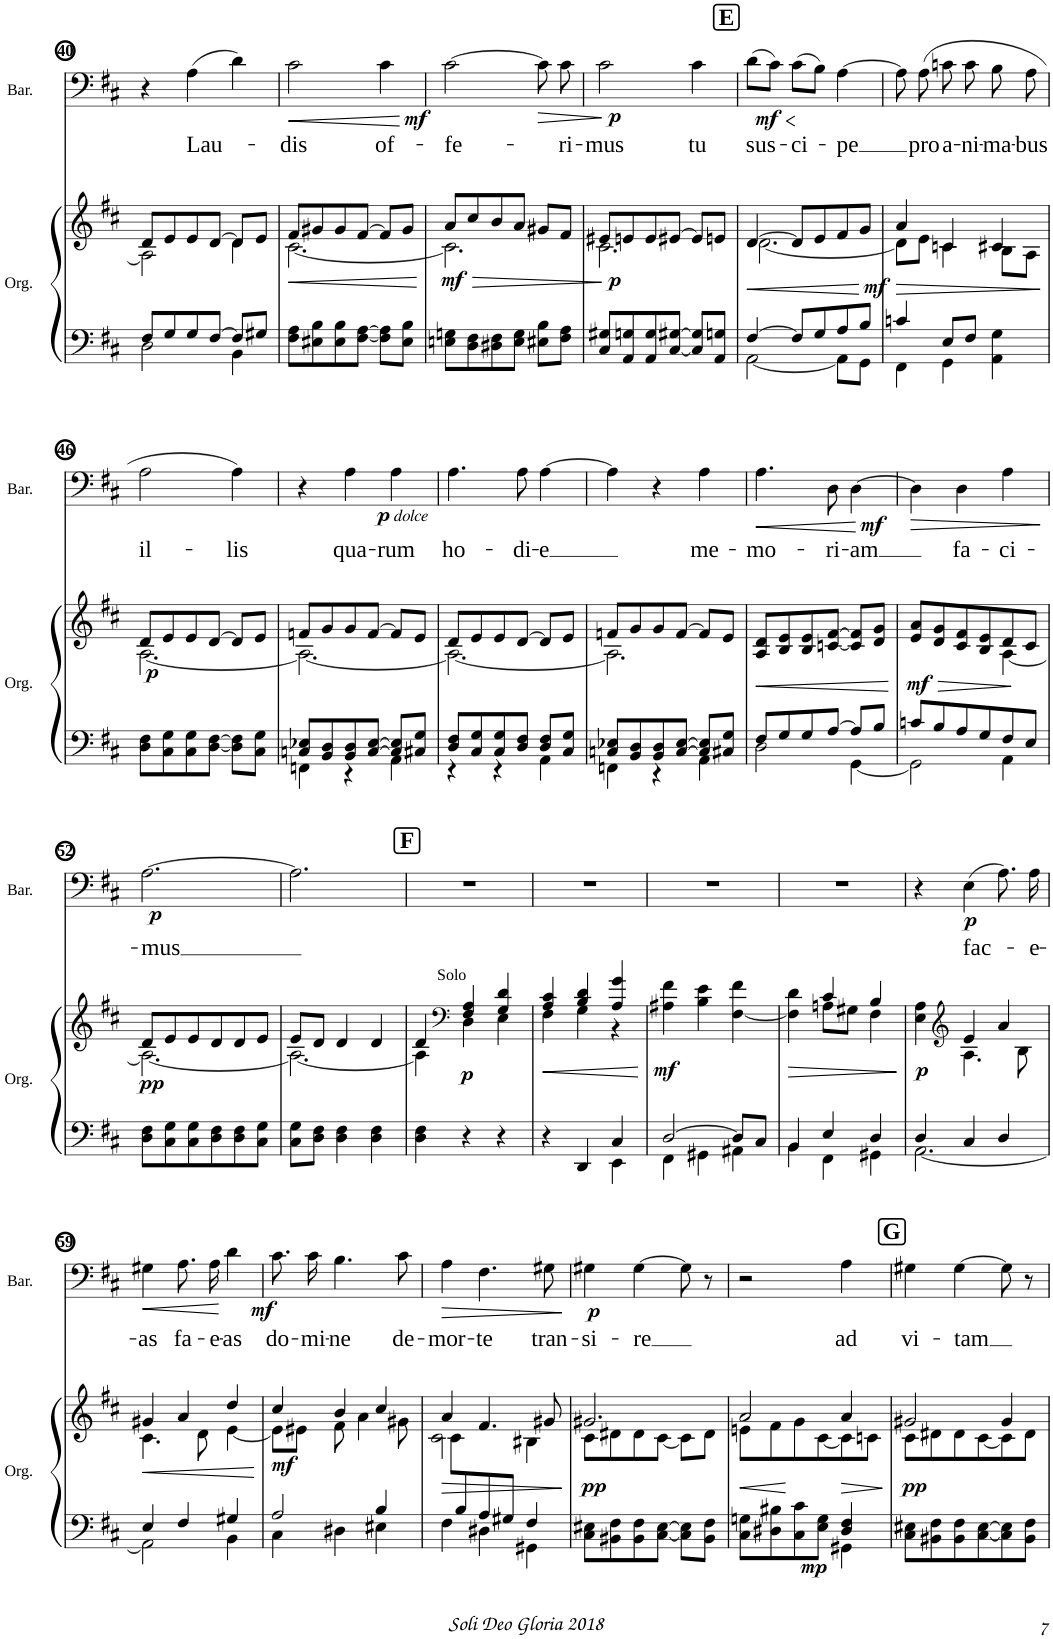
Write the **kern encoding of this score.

**kern	**kern	**dynam	**kern	**text	**dynam
*part2	*part2	*part2	*part1	*part1	*part1
*staff3	*staff2	*staff2/3	*staff1	*staff1	*staff1
*I"Orgue	*	*	*I"Baryton Solo	*	*
*I'Org.	*	*	*I'Bar.	*	*
!!LO:PB:g=z
*clefF4	*clefG2	*	*clefF4	*	*
*k[f#c#]	*k[f#c#]	*	*k[f#c#]	*	*
*M3/4	*M3/4	*	*M3/4	*	*
=40	=40	=40	=40	=40	=40
*^	*^	*	*	*	*
8F#/L	2D\	8d/L	2A\]	.	4r	.	.
8G/	.	8e/	.	.	.	.	.
!	!	!	!	!	!	!LO:LY:b	!
8G/	.	8e/	.	.	(4A\	-Lau-	.
[8F#/J	.	[8d/J	.	.	.	.	.
8F#/L]	4BB\	8d/L]	4d\	.	4d\)	.	.
8G#X/J	.	8e/J	.	.	.	.	.
*v	*v	*	*	*	*	*	*
=41	=41	=41	=41	=41	=41	=41
!	!	!	!LO:HP:b	!	!LO:LY:b	!LO:HP:b
8F#\ 8A\L	8f#/L	[2.c#\	<	2c#\	-dis	<
8E#X\ 8B\	8g#X/	.	.	.	.	.
8E#\ 8B\	8g#/	.	.	.	.	.
[8F#\ [8A\J	[8f#/J	.	.	.	.	.
!	!	!	!	!	!LO:LY:b	!LO:DY:n=1:b
8F#\] 8A\]L	8f#/L]	.	.	4c#\	of-	[ mf
8E#\ 8B\J	8g#/J	.	.	.	.	.
*	*v	*v	*	*	*	*
.	.	[	.	.	.
=42	=42	=42	=42	=42	=42
!	!	!LO:HP:b	!	!LO:LY:b	!
*	*^	*	*	*	*
!	!	!	!LO:DY:n=1:b	!	!	!
8En\ 8Gn\L	8a/L	2.c#\]	> mf	[2c#\	-fe-	.
8D\ 8F#\	8cc#/	.	.	.	.	.
8D#X\ 8F#\	8b/	.	.	.	.	.
8E\ 8G\J	8a/J	.	.	.	.	.
!	!	!	!	!	!	!LO:HP:b
8E#X\ 8B\L	8g#X/L	.	.	8c#\]	.	>
!	!	!	!	!	!LO:LY:b	!
8F#\ 8A\J	8f#/J	.	.	8c#\	-ri-	.
*	*v	*v	*	*	*	*
.	.	]	.	.	]
=43	=43	=43	=43	=43	=43
*	*^	*	*	*	*
!	!	!	!LO:DY:b	!	!LO:LY:b	!LO:DY:b
8C#/ 8G#X/L	8e#X/L	2.c#\	p	2c#\	-mus	p
8AA/ 8Gn/	8en/	.	.	.	.	.
8AA/ 8G/	8e/	.	.	.	.	.
[8C#/ [8G#X/J	[8e#X/J	.	.	.	.	.
!	!	!	!	!	!LO:LY:b	!LO:HP:b
!	!	!	!	!	!	!LO:DY:n=1:b
8C#/] 8G#/]L	8e#/L]	.	.	4c#\	tu	< mf
8AA/ 8Gn/J	8en/J	.	.	.	.	.
*	*v	*v	*	*	*	*
.	.	.	.	.	[
=44	=44	=44	=44	=44	=44
*^	*	*	*	*	*
!	!	!	!LO:HP:b	!	!LO:LY:b	!
*	*	*^	*	*	*	*
[4F#/	[2AA\	[4d/	[2.d\	<	(8d\L	sus-	.
.	.	.	.	.	8c#\J)	.	.
!	!	!	!	!	!	!LO:LY:b	!
8F#/L]	.	8d/L]	.	.	(8c#\L	-ci-	.
8G/	.	8e/	.	.	8B\J)	.	.
!	!	!	!	!	!	!LO:LY:b	!
8A/	8AA\L]	8f#/	.	.	[4A\	-pe	.
8B/J	8GG\J	8g/J	.	.	.	.	.
*v	*v	*	*	*	*	*	*
*	*v	*v	*	*	*	*
.	.	[	.	.	.
=45	=45	=45	=45	=45	=45
*^	*	*	*	*	*
!	!	!	!LO:HP:b	!	!	!
*	*	*^	*	*	*	*
!	!	!	!	!LO:DY:n=1:b	!	!	!
4cn/	4FF#\	4a/	8d\L]	> mf	8A\]	.	.
!	!	!	!	!	!	!LO:LY:b	!
.	.	.	8e\J	.	(8A\	pro	.
!	!	!	!	!	!	!LO:LY:b	!
8E/L	4GG\	4cn/	4c\	.	8cn\	a-	.
!	!	!	!	!	!	!LO:LY:b	!
8F#/J	.	.	.	.	8c\	-ni-	.
!	!	!	!	!	!	!LO:LY:b	!
4AA\ 4G\	4ryy	4c#X/	8B\L	.	8B\	-ma-	.
!	!	!	!	!	!	!LO:LY:b	!
.	.	.	8A\J	.	8A\	-bus	.
*v	*v	*	*	*	*	*	*
*	*v	*v	*	*	*	*
.	.	]	.	.	.
!!LO:LB:g=z
=46	=46	=46	=46	=46	=46
*	*^	*	*	*	*
!	!	!	!LO:DY:b	!	!LO:LY:b	!
8D\ 8F#\L	8d/L	[2.A\	p	2A\	il-	.
8C#\ 8G\	8e/	.	.	.	.	.
8C#\ 8G\	8e/	.	.	.	.	.
[8D\ [8F#\J	[8d/J	.	.	.	.	.
!	!	!	!	!	!LO:LY:b	!
8D\] 8F#\]L	8d/L]	.	.	4A\)	-lis	.
8C#\ 8G\J	8e/J	.	.	.	.	.
=47	=47	=47	=47	=47	=47	=47
*^	*	*	*	*	*	*
8Cn/ 8E-X/L	4FFn\	8fn/L	2.A\_	.	4r	.	.
8BB/ 8D/	.	8g/	.	.	.	.	.
!	!	!	!	!	!	!LO:LY:b	!LO:DY:b
!	!	!	!	!	!	!	!LO:DY:n=1:b
8BB/ 8D/	4r	8g/	.	.	4A\	qua-	p other-dynamics
[8C/ [8E-/J	.	[8f/J	.	.	.	.	.
!	!	!	!	!	!	!LO:LY:b	!
8C/] 8E-/]L	4AA\	8f/L]	.	.	4A\	-rum	.
8C#X/ 8G/J	.	8e/J	.	.	.	.	.
=48	=48	=48	=48	=48	=48	=48	=48
!	!	!	!	!	!	!LO:LY:b	!
8D/ 8F#/L	4r	8d/L	2.A\_	.	4.A\	ho-	.
8C#/ 8G/	.	8e/	.	.	.	.	.
8C#/ 8G/	4r	8e/	.	.	.	.	.
!	!	!	!	!	!	!LO:LY:b	!
8D/ 8F#/J	.	[8d/J	.	.	8A\	-di-	.
!	!	!	!	!	!	!LO:LY:b	!
8D/ 8F#/L	4AA\	8d/L]	.	.	[4A\	-e	.
8C#/ 8G/J	.	8e/J	.	.	.	.	.
=49	=49	=49	=49	=49	=49	=49	=49
8Cn/ 8E-X/L	4FFn\	8fn/L	2.A\]	.	4A\]	.	.
8BB/ 8D/	.	8g/	.	.	.	.	.
8BB/ 8D/	4r	8g/	.	.	4r	.	.
[8C/ [8E-/J	.	[8f/J	.	.	.	.	.
!	!	!	!	!	!	!LO:LY:b	!
8C/] 8E-/]L	4AA\	8f/L]	.	.	4A\	me-	.
8C#X/ 8G/J	.	8e/J	.	.	.	.	.
*	*	*v	*v	*	*	*	*
=50	=50	=50	=50	=50	=50	=50
!	!	!	!LO:HP:b	!	!LO:LY:b	!LO:HP:b
8F#/L	2D\	8A/ 8d/L	<	4.A\	-mo-	<
8G/	.	8B/ 8e/	.	.	.	.
8G/	.	8B/ 8e/	.	.	.	.
!	!	!	!	!	!LO:LY:b	!
[8A/J	.	[8cn/ [8f#/J	.	8D\	-ri-	.
!	!	!	!	!	!LO:LY:b	!LO:DY:n=1:b
8A/L]	[4GG\	8c/] 8f#/]L	.	[4D\	-am	[ mf
8B/J	.	8d/ 8g/J	.	.	.	.
*v	*v	*	*	*	*	*
.	.	[	.	.	.
=51	=51	=51	=51	=51	=51
*^	*	*	*	*	*
!	!	!	!LO:HP:b	!	!	!LO:HP:b
*	*	*^	*	*	*	*
!	!	!	!	!LO:DY:n=1:b	!	!	!
8cn/L	2GG\]	8e/ 8a/L	2ryy	> mf	4D\]	.	>
8B/	.	8d/ 8g/	.	.	.	.	.
!	!	!	!	!	!	!LO:LY:b	!
8A/	.	8c#/ 8f#/	.	.	4D\	fa-	.
8G/	.	8B/ 8e/	.	.	.	.	.
!	!	!	!	!	!	!LO:LY:b	!
8F#/	4AA\	8d/	[4A\	.	4A\	-ci-	.
8E/J	.	8c#/J	.	.	.	.	.
*v	*v	*	*	*	*	*	*
*	*v	*v	*	*	*	*
.	.	]	.	.	]
!!LO:LB:g=z
=52	=52	=52	=52	=52	=52
*	*^	*	*	*	*
!	!	!	!LO:DY:b	!	!LO:LY:b	!LO:DY:b
8D\ 8F#\L	8d/L	2.A\_	pp	[2.A\	-mus	p
8C#\ 8G\	8e/	.	.	.	.	.
8C#\ 8G\	8e/	.	.	.	.	.
8D\ 8F#\	8d/	.	.	.	.	.
8D\ 8F#\	8d/	.	.	.	.	.
8C#\ 8G\J	8e/J	.	.	.	.	.
=53	=53	=53	=53	=53	=53	=53
8C#\ 8G\L	8e/L	2.A\_	.	2.A\]	.	.
8D\ 8F#\J	8d/J	.	.	.	.	.
4D\ 4F#\	4d/	.	.	.	.	.
4D\ 4F#\	4d/	.	.	.	.	.
=54	=54	=54	=54	=54	=54	=54
4D\ 4F#\	4d/	4A\]	.	2.r	.	.
*	*clefF4	*	*	*	*	*
!	!LO:TX:a:t=Solo	!	!	!	!	!
!	!	!	!LO:DY:b	!	!	!
4r	4F#/ 4A/	4D\	p	.	.	.
4r	4G/ 4d/	4E\	.	.	.	.
=55	=55	=55	=55	=55	=55	=55
*^	*	*	*	*	*	*
!	!	!	!	!LO:HP:b	!	!	!
4r	2ryy	4A/ 4c#/	4F#\	<	2.r	.	.
4DD/	.	4B/ 4d/	4G\	.	.	.	.
4C#/	4EE\	4A/ 4g/	4r	.	.	.	.
*v	*v	*	*	*	*	*	*
*	*v	*v	*	*	*	*
.	.	[	.	.	.
=56	=56	=56	=56	=56	=56
*^	*	*	*	*	*
!	!	!	!LO:DY:b	!	!	!
[2D/	4FF#\	4A#X\ 4f#\	mf	2.r	.	.
.	4GG#X\	4B\ 4e\	.	.	.	.
8D/L]	4AA#X\	[4F#\ 4f#\	.	.	.	.
8C#/J	.	.	.	.	.	.
=57	=57	=57	=57	=57	=57	=57
!	!	!	!LO:HP:b	!	!	!
*	*	*^	*	*	*	*
4BB/	4BB\	4F#\] 4d\	4ryy	>	2.r	.	.
4E/	4FF#\	4c#/	8An\L	.	.	.	.
.	.	.	8G#X\J	.	.	.	.
4D/	4GG#X\	4B/	4F#\	.	.	.	.
*v	*v	*	*	*	*	*	*
*	*v	*v	*	*	*	*
.	.	]	.	.	.
=58	=58	=58	=58	=58	=58
*^	*^	*	*	*	*
!	!	!	!	!LO:DY:b	!	!	!
4D/	[2.AA\	4E\ 4A\	4ryy	p	4r	.	.
*	*	*clefG2	*	*	*	*	*
!	!	!	!	!	!	!LO:LY:b	!LO:DY:b
4C#/	.	4e/	4.A\	.	(4E\	fac-	p
4D/	.	4a/	.	.	8.A\)	.	.
.	.	.	8B\	.	.	.	.
!	!	!	!	!	!	!LO:LY:b	!
.	.	.	.	.	16A\	-e-	.
!!LO:LB:g=z
=59	=59	=59	=59	=59	=59	=59	=59
!	!	!	!	!LO:HP:b	!	!LO:LY:b	!LO:HP:b
4E/	2AA\]	4g#X/	4.c#\	<	4G#X\	-as	<
!	!	!	!	!	!	!LO:LY:b	!
4F#/	.	4a/	.	.	8.A\	fa-	.
.	.	.	8d\	.	.	.	.
!	!	!	!	!	!	!LO:LY:b	!
.	.	.	.	.	16A\	-e-	.
!	!	!	!	!	!	!LO:LY:b	!
4G#X/	4BB\	4dd/	[4e\	.	4d\	-as	[
*v	*v	*	*	*	*	*	*
*	*v	*v	*	*	*	*
.	.	[	.	.	.
=60	=60	=60	=60	=60	=60
*^	*^	*	*	*	*
!	!	!	!	!LO:DY:b	!	!LO:LY:b	!LO:DY:b
2A/	4C#\	4cc#/	8e\L]	mf	8.c#\	do-	mf
.	.	.	8e#X\J	.	.	.	.
!	!	!	!	!	!	!LO:LY:b	!
.	.	.	.	.	16c#\	-mi-	.
!	!	!	!	!	!	!LO:LY:b	!
.	4D#X\	4b/	8f#\	.	4.B\	-ne	.
.	.	.	4a\	.	.	.	.
4B/	4E#X\	4cc#/	.	.	.	.	.
!	!	!	!	!	!	!LO:LY:b	!
.	.	.	8g#X\	.	8c#\	de-	.
=61	=61	=61	=61	=61	=61	=61	=61
!	!	!	!	!LO:HP:b	!	!LO:LY:b	!LO:HP:b
*	*	*	*^	*	*	*	*
8ryy	4F#\	4a/	2c#\	8c#\L	>	4A\	-mor-	>
8B/	.	.	.	2ryy	.	.	.	.
!	!	!	!	!	!	!	!LO:LY:b	!
8A/	4D#X\	4.f#/	.	.	.	4.F#\	-te	.
8G#X/J	.	.	.	.	.	.	.	.
4F#/	4GG#X\	.	4B#X\	.	.	.	.	.
!	!	!	!	!	!	!	!LO:LY:b	!
.	.	8g#X/	.	8ryy	.	8G#X\	tran-	.
*v	*v	*	*	*	*	*	*	*
*	*v	*v	*v	*	*	*	*
.	.	]	.	.	]
=62	=62	=62	=62	=62	=62
*	*^	*	*	*	*
!	!	!	!LO:DY:b	!	!LO:LY:b	!LO:DY:b
8C#\ 8E#X\L	2.g#X/	8c#\L	pp	4G#X\	-si-	p
8BB#X\ 8F#\	.	8d#X\	.	.	.	.
!	!	!	!	!	!LO:LY:b	!
8BB#\ 8F#\	.	8d#\	.	[4G#\	-re	.
[8C#\ [8E#\J	.	[8c#\J	.	.	.	.
8C#\] 8E#\]L	.	8c#\L]	.	8G#\]	.	.
8BB#\ 8F#\J	.	8d#\J	.	8r	.	.
=63	=63	=63	=63	=63	=63	=63
*^	*	*	*	*	*	*
!	!	!	!	!LO:HP:b	!	!	!
8C#\ 8Gn\L	2ryy	2a/	8en\L	<	2r	.	.
8D#X\ 8B#X\	.	.	8f#\	.	.	.	.
8C#\ 8c#\	.	.	8g\	[	.	.	.
!	!	!	!	!LO:DY:b=2	!	!	!
8E\ 8G\J	.	.	[8c#\	mp	.	.	.
!	!	!	!	!LO:HP:b	!	!LO:LY:b	!
4D#/ 4F#/	4GG#X\	4a/	8c#\]	>	4A\	ad	.
.	.	.	8cn\J	.	.	.	.
*v	*v	*	*	*	*	*	*
*	*v	*v	*	*	*	*
.	.	]	.	.	.
=64	=64	=64	=64	=64	=64
*	*^	*	*	*	*
!	!	!	!LO:DY:b	!	!LO:LY:b	!
8C#\ 8E#X\L	2g#X/	8c#\L	pp	4G#X\	vi-	.
8BB#X\ 8F#\	.	8d#X\	.	.	.	.
!	!	!	!	!	!LO:LY:b	!
8BB#\ 8F#\	.	8d#\	.	[4G#\	-tam	.
[8C#\ [8E#\	.	[8c#\	.	.	.	.
8C#\] 8E#\]	4g#/	8c#\]	.	8G#\]	.	.
8BB#\ 8F#\J	.	8d#\J	.	8r	.	.
*	*v	*v	*	*	*	*
=	=	=	=	=	=
*-	*-	*-	*-	*-	*-
